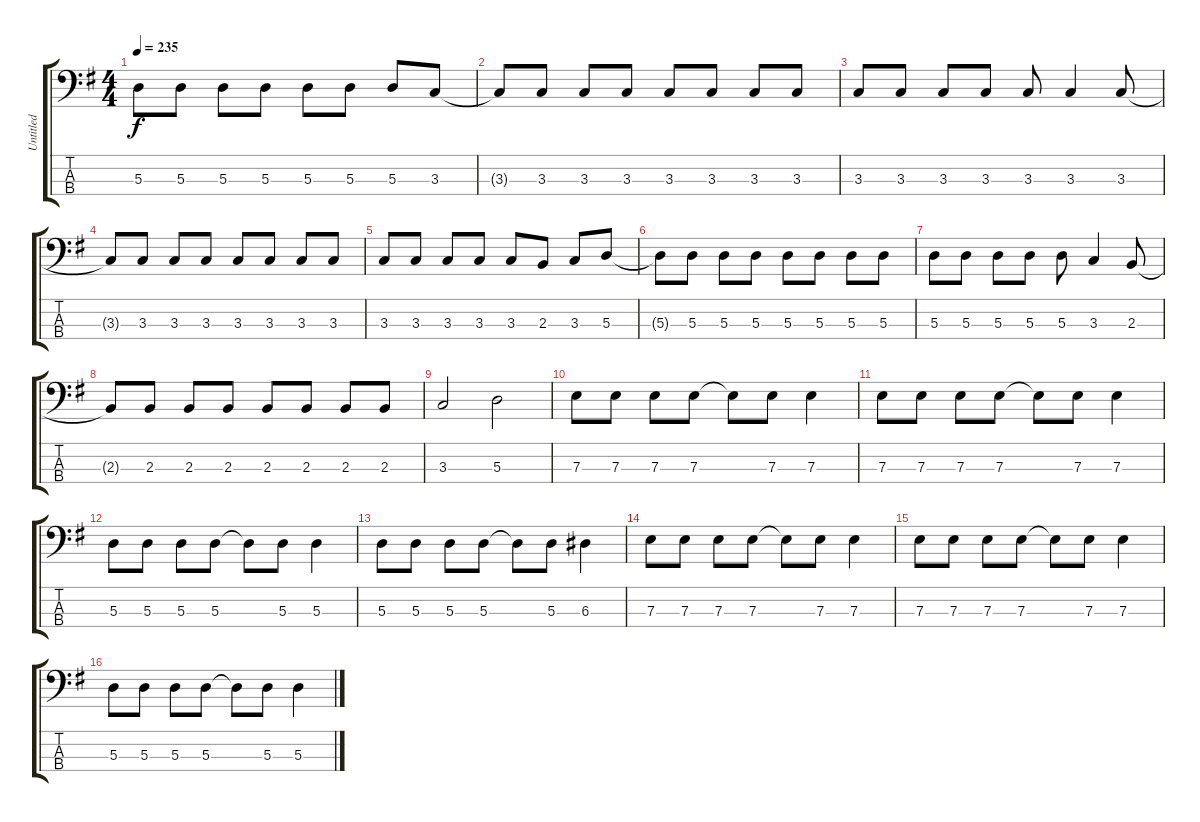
\track ("Untitled" "Untitled") {instrument electricbassfinger}
\staff {score tabs}
\tuning (G2 D2 A1 E1) {hide}
\ts (4 4)
\tempo 235
\clef f4
\ks g
5.3.8{dy f} 5.3.8 5.3.8 5.3.8 5.3.8 5.3.8 5.3.8 3.3.8 |
3.3{t}.8 3.3.8 3.3.8 3.3.8 3.3.8 3.3.8 3.3.8 3.3.8 |
3.3.8 3.3.8 3.3.8 3.3.8 3.3.8 3.3.4 3.3.8 |
3.3{t}.8 3.3.8 3.3.8 3.3.8 3.3.8 3.3.8 3.3.8 3.3.8 |
3.3.8 3.3.8 3.3.8 3.3.8 3.3.8 2.3.8 3.3.8 5.3.8 |
5.3{t}.8 5.3.8 5.3.8 5.3.8 5.3.8 5.3.8 5.3.8 5.3.8 |
5.3.8 5.3.8 5.3.8 5.3.8 5.3.8 3.3.4 2.3.8 |
2.3{t}.8 2.3.8 2.3.8 2.3.8 2.3.8 2.3.8 2.3.8 2.3.8 |
3.3.2 5.3.2 |
7.3.8 7.3.8 7.3.8 7.3.8 7.3{t}.8 7.3.8 7.3.4 |
7.3.8 7.3.8 7.3.8 7.3.8 7.3{t}.8 7.3.8 7.3.4 |
5.3.8 5.3.8 5.3.8 5.3.8 5.3{t}.8 5.3.8 5.3.4 |
5.3.8 5.3.8 5.3.8 5.3.8 5.3{t}.8 5.3.8 6.3.4 |
7.3.8 7.3.8 7.3.8 7.3.8 7.3{t}.8 7.3.8 7.3.4 |
7.3.8 7.3.8 7.3.8 7.3.8 7.3{t}.8 7.3.8 7.3.4 |
5.3.8 5.3.8 5.3.8 5.3.8 5.3{t}.8 5.3.8 5.3.4
